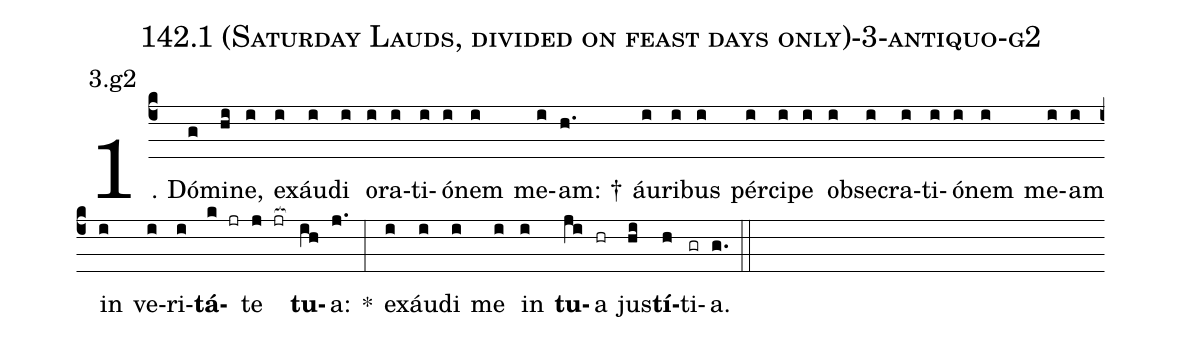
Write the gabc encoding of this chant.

name: 142.1 (Saturday Lauds, divided on feast days only)-3-antiquo-g2;
annotation: 3.g2;
%%
(c4)1. Dó(g)mi(hi)ne,(i) ex(i)áu(i)di(i) o(i)ra(i)ti(i)ó(i)nem(i) me(i)am: †(h.) áu(i)ri(i)bus(i) pér(i)ci(i)pe(i) ob(i)se(i)cra(i)ti(i)ó(i)nem(i) me(i)am(i) in(i) ve(i)ri(i)<b>tá</b>(k jr)te(j jr[ocb:1{]) <b>tu</b>(ih[ocb:0}])a:(j.) *(:) ex(i)áu(i)di(i) me(i) in(i) <b>tu</b>(ji)a(hr) jus(hi)<b>tí</b>(h)ti(gr)a.(g.) (::)
